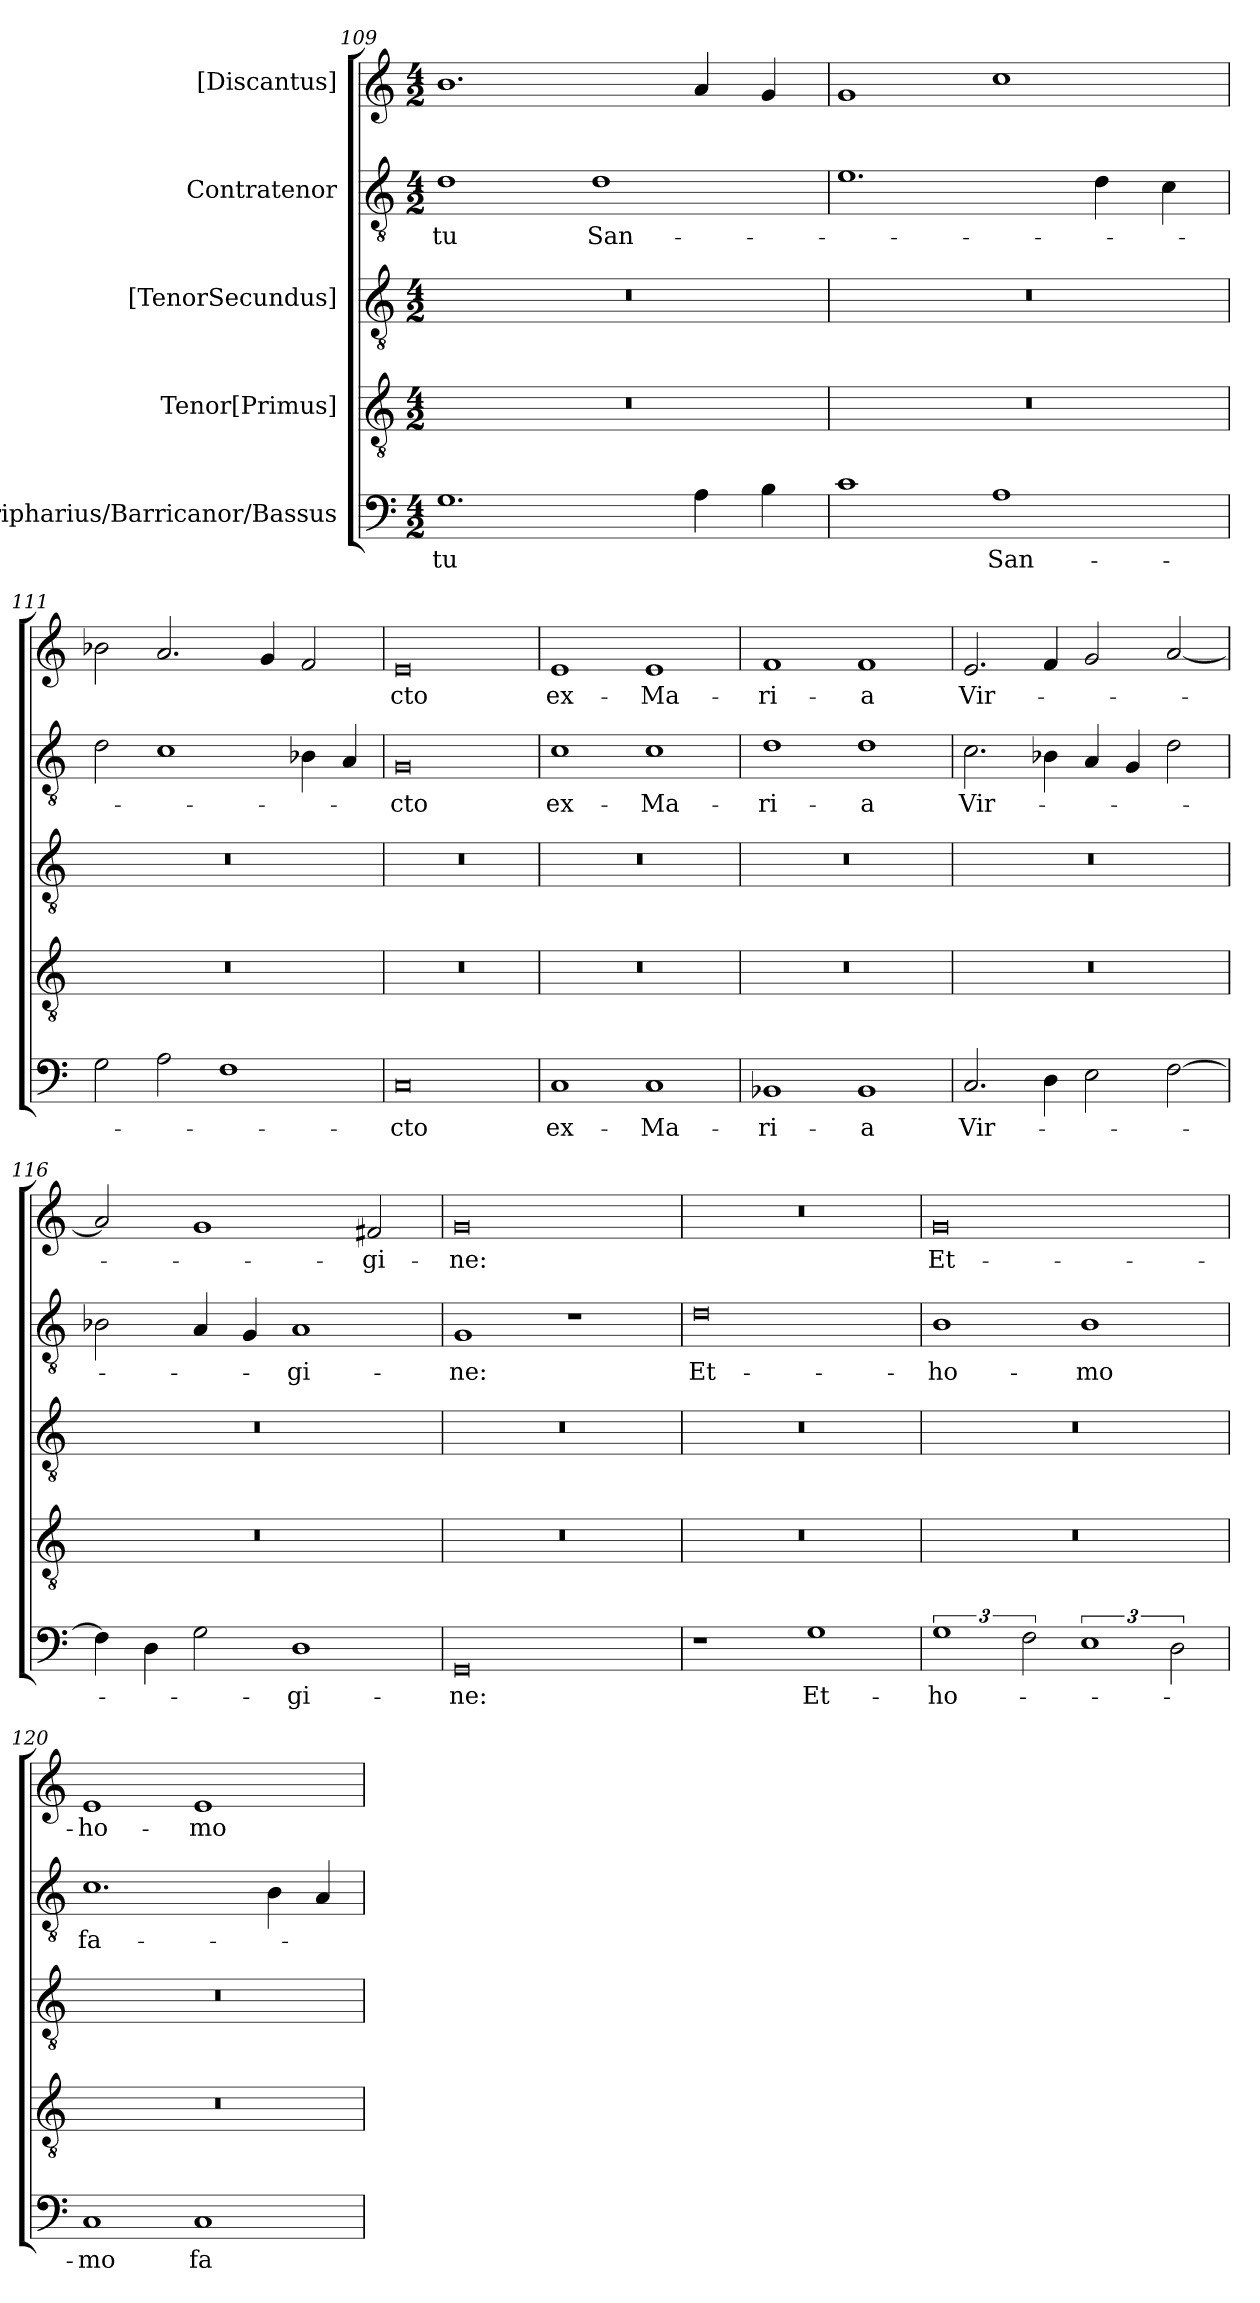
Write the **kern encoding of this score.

**kern	**text	**kern	**kern	**kern	**text	**kern	**text
*part5	*part5	*part4	*part3	*part2	*part2	*part1	*part1
*staff5	*staff5	*staff4	*staff3	*staff2	*staff2	*staff1	*staff1
*I"Barripharius/Barricanor/Bassus	*	*I"Tenor[Primus]	*I"[TenorSecundus]	*I"Contratenor	*	*I"[Discantus]	*
*clefF4	*	*clefGv2	*clefGv2	*clefGv2	*	*clefG2	*
*k[]	*	*k[]	*k[]	*k[]	*	*k[]	*
*M4/2	*	*M4/2	*M4/2	*M4/2	*	*M4/2	*
=109	=109	=109	=109	=109	=109	=109	=109
1.G\	-tu	0r	0r	1d\	-tu	1.b\	.
.	.	.	.	1d\	San-	.	.
4A\	.	.	.	.	.	4a/	.
4B\	.	.	.	.	.	4g/	.
=110	=110	=110	=110	=110	=110	=110	=110
1c\	.	0r	0r	1.e\	.	1g/	.
1A\	San-	.	.	.	.	1cc\	.
.	.	.	.	4d\	.	.	.
.	.	.	.	4c\	.	.	.
=111	=111	=111	=111	=111	=111	=111	=111
2G\	.	0r	0r	2d\	.	2b-X\	.
2A\	.	.	.	1c\	.	2.a/	.
1F\	.	.	.	.	.	.	.
.	.	.	.	.	.	4g/	.
.	.	.	.	4B-X\	.	2f/	.
.	.	.	.	4A/	.	.	.
=112	=112	=112	=112	=112	=112	=112	=112
0C/	-cto	0r	0r	0G/	-cto	0e/	-cto
=113	=113	=113	=113	=113	=113	=113	=113
1C/	ex-	0r	0r	1c\	ex-	1e/	ex-
1C/	Ma-	.	.	1c\	Ma-	1e/	Ma-
=114	=114	=114	=114	=114	=114	=114	=114
1BB-X/	-ri-	0r	0r	1d\	-ri-	1f/	-ri-
1BB-/	-a	.	.	1d\	-a	1f/	-a
=115	=115	=115	=115	=115	=115	=115	=115
2.C/	Vir-	0r	0r	2.c\	Vir-	2.e/	Vir-
4D\	.	.	.	4B-X\	.	4f/	.
2E\	.	.	.	4A/	.	2g/	.
.	.	.	.	4G/	.	.	.
[2F\	.	.	.	2d\	.	[2a/	.
=116	=116	=116	=116	=116	=116	=116	=116
4F\]	.	0r	0r	2B-X\	.	2a/]	.
4D\	.	.	.	.	.	.	.
2G\	.	.	.	4A/	.	1g/	.
.	.	.	.	4G/	.	.	.
1D\	-gi-	.	.	1A/	-gi-	.	.
.	.	.	.	.	.	2f#X/	-gi-
=117	=117	=117	=117	=117	=117	=117	=117
0GG/	-ne:	0r	0r	1G/	-ne:	0g/	-ne:
.	.	.	.	1r	.	.	.
=118	=118	=118	=118	=118	=118	=118	=118
1r	.	0r	0r	0d\	Et-	0r	.
1G\	Et-	.	.	.	.	.	.
=119	=119	=119	=119	=119	=119	=119	=119
3%2G\	ho-	0r	0r	1B\	ho-	0g/	Et-
3F\	.	.	.	.	.	.	.
3%2E\	.	.	.	1B\	-mo	.	.
3D\	.	.	.	.	.	.	.
=120	=120	=120	=120	=120	=120	=120	=120
1C/	-mo	0r	0r	1.c\	fa-	1e/	ho-
1C/	fa-	.	.	.	.	1e/	-mo
.	.	.	.	4B\	.	.	.
.	.	.	.	4A/	.	.	.
=	=	=	=	=	=	=	=
*-	*-	*-	*-	*-	*-	*-	*-
